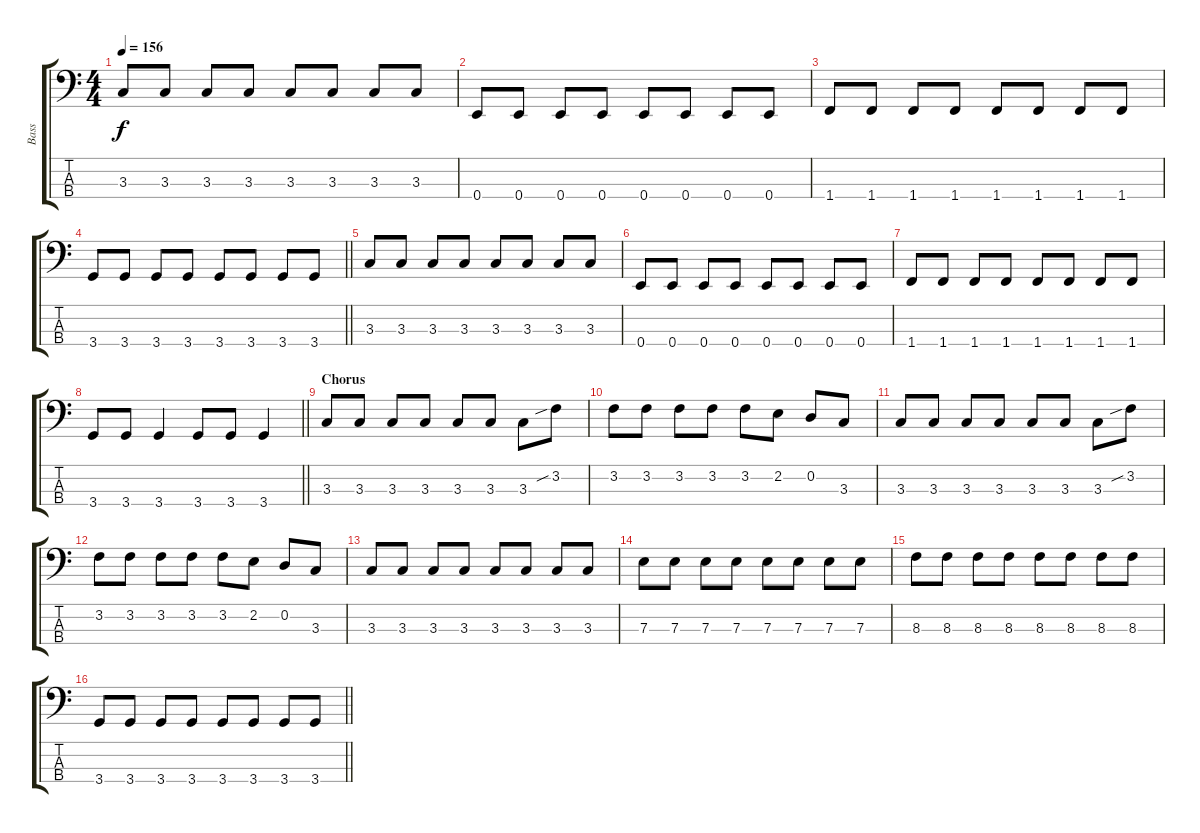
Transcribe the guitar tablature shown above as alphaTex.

\track ("Bass" "Bass") {instrument electricbassfinger}
\staff {score tabs}
\tuning (G2 D2 A1 E1) {hide}
\ts (4 4)
\tempo 156
\clef f4
\ks c
3.3.8{dy f} 3.3.8 3.3.8 3.3.8 3.3.8 3.3.8 3.3.8 3.3.8 |
0.4.8 0.4.8 0.4.8 0.4.8 0.4.8 0.4.8 0.4.8 0.4.8 |
1.4.8 1.4.8 1.4.8 1.4.8 1.4.8 1.4.8 1.4.8 1.4.8 |
\barLineRight lightlight
3.4.8 3.4.8 3.4.8 3.4.8 3.4.8 3.4.8 3.4.8 3.4.8 |
3.3.8 3.3.8 3.3.8 3.3.8 3.3.8 3.3.8 3.3.8 3.3.8 |
0.4.8 0.4.8 0.4.8 0.4.8 0.4.8 0.4.8 0.4.8 0.4.8 |
1.4.8 1.4.8 1.4.8 1.4.8 1.4.8 1.4.8 1.4.8 1.4.8 |
\barLineRight lightlight
3.4.8 3.4.8 3.4.4 3.4.8 3.4.8 3.4.4 |
\section ("" "Chorus")
3.3.8 3.3.8 3.3.8 3.3.8 3.3.8 3.3.8 3.3.8 3.2{sib}.8 |
3.2.8 3.2.8 3.2.8 3.2.8 3.2.8 2.2.8 0.2.8 3.3.8 |
3.3.8 3.3.8 3.3.8 3.3.8 3.3.8 3.3.8 3.3.8 3.2{sib}.8 |
3.2.8 3.2.8 3.2.8 3.2.8 3.2.8 2.2.8 0.2.8 3.3.8 |
3.3.8 3.3.8 3.3.8 3.3.8 3.3.8 3.3.8 3.3.8 3.3.8 |
7.3.8 7.3.8 7.3.8 7.3.8 7.3.8 7.3.8 7.3.8 7.3.8 |
8.3.8 8.3.8 8.3.8 8.3.8 8.3.8 8.3.8 8.3.8 8.3.8 |
\barLineRight lightlight
3.4.8 3.4.8 3.4.8 3.4.8 3.4.8 3.4.8 3.4.8 3.4.8
